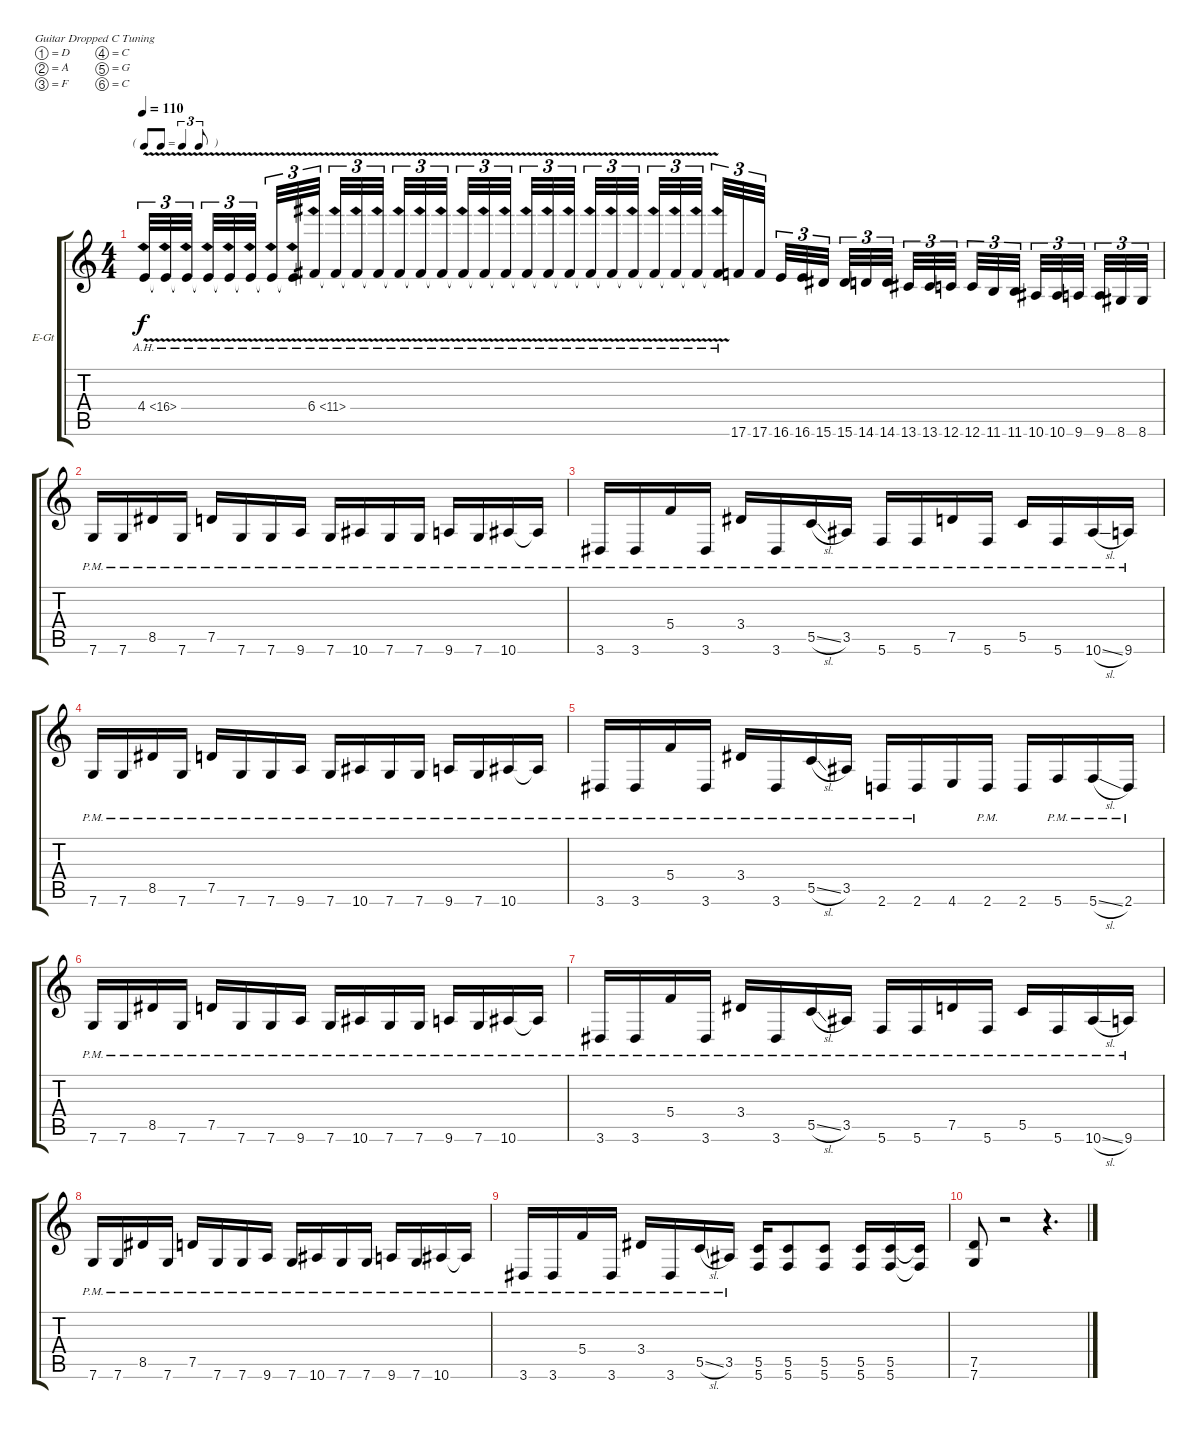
\bracketExtendMode groupsimilarinstruments
\firstSystemTrackNameOrientation horizontal
\otherSystemsTrackNameOrientation horizontal
\track ("Track 1" "E-Gt") {instrument distortionguitar}
\staff {score tabs}
\tuning (D4 A3 F3 C3 G2 C2)
\ts (4 4)
\tf triplet8th
\tempo 110
\clef g2
\ks c
4.4{ah 12 v t}.32{tu (3 2) dy f} 4.4{ah 12 v t}.32{tu (3 2)} 4.4{ah 12 v t}.32{tu (3 2)} 4.4{ah 12 v t}.32{tu (3 2)} 4.4{ah 12 v t}.32{tu (3 2)} 4.4{ah 12 v t}.32{tu (3 2)} 4.4{ah 12 v t}.32{tu (3 2)} 4.4{ah 12 v t}.32{tu (3 2)} 6.4{ah 5 v}.32{tu (3 2)} 6.4{ah 5 v t}.32{tu (3 2)} 6.4{ah 5 v t}.32{tu (3 2)} 6.4{ah 5 v t}.32{tu (3 2)} 6.4{ah 5 v t}.32{tu (3 2)} 6.4{ah 5 v t}.32{tu (3 2)} 6.4{ah 5 v t}.32{tu (3 2)} 6.4{ah 5 v t}.32{tu (3 2)} 6.4{ah 5 v t}.32{tu (3 2)} 6.4{ah 5 v t}.32{tu (3 2)} 6.4{ah 5 v t}.32{tu (3 2)} 6.4{ah 5 v t}.32{tu (3 2)} 6.4{ah 5 v t}.32{tu (3 2)} 6.4{ah 5 v t}.32{tu (3 2)} 6.4{ah 5 v t}.32{tu (3 2)} 6.4{ah 5 v t}.32{tu (3 2)} 6.4{ah 5 v t}.32{tu (3 2)} 6.4{ah 5 v t}.32{tu (3 2)} 6.4{ah 5 v t}.32{tu (3 2)} 6.4{ah 5 v t}.32{tu (3 2)} 17.6.32{tu (3 2)} 17.6.32{tu (3 2)} 16.6.32{tu (3 2)} 16.6.32{tu (3 2)} 15.6.32{tu (3 2)} 15.6.32{tu (3 2)} 14.6.32{tu (3 2)} 14.6.32{tu (3 2)} 13.6.32{tu (3 2)} 13.6.32{tu (3 2)} 12.6.32{tu (3 2)} 12.6.32{tu (3 2)} 11.6.32{tu (3 2)} 11.6.32{tu (3 2)} 10.6.32{tu (3 2)} 10.6.32{tu (3 2)} 9.6.32{tu (3 2)} 9.6.32{tu (3 2)} 8.6.32{tu (3 2)} 8.6.32{tu (3 2)} |
7.6{pm}.16 7.6{pm}.16 8.5{pm}.16 7.6{pm}.16 7.5{pm}.16 7.6{pm}.16 7.6{pm}.16 9.6{pm}.16 7.6{pm}.16 10.6{pm}.16 7.6{pm}.16 7.6{pm}.16 9.6{pm}.16 7.6{pm}.16 10.6{pm}.16 10.6{pm t}.16 |
3.6{pm}.16 3.6{pm}.16 5.4{pm}.16 3.6{pm}.16 3.4{pm}.16 3.6{pm}.16 5.5{sl pm}.16 3.5{pm}.16 5.6{pm}.16 5.6{pm}.16 7.5{pm}.16 5.6{pm}.16 5.5{pm}.16 5.6{pm}.16 10.6{sl pm}.16 9.6{pm}.16 |
7.6{pm}.16 7.6{pm}.16 8.5{pm}.16 7.6{pm}.16 7.5{pm}.16 7.6{pm}.16 7.6{pm}.16 9.6{pm}.16 7.6{pm}.16 10.6{pm}.16 7.6{pm}.16 7.6{pm}.16 9.6{pm}.16 7.6{pm}.16 10.6{pm}.16 10.6{pm t}.16 |
3.6{pm}.16 3.6{pm}.16 5.4{pm}.16 3.6{pm}.16 3.4{pm}.16 3.6{pm}.16 5.5{sl pm}.16 3.5{pm}.16 2.6{pm}.16 2.6{pm}.16 4.6.16 2.6{pm}.16 2.6.16 5.6{pm}.16 5.6{sl pm}.16 2.6{pm}.16 |
7.6{pm}.16 7.6{pm}.16 8.5{pm}.16 7.6{pm}.16 7.5{pm}.16 7.6{pm}.16 7.6{pm}.16 9.6{pm}.16 7.6{pm}.16 10.6{pm}.16 7.6{pm}.16 7.6{pm}.16 9.6{pm}.16 7.6{pm}.16 10.6{pm}.16 10.6{pm t}.16 |
3.6{pm}.16 3.6{pm}.16 5.4{pm}.16 3.6{pm}.16 3.4{pm}.16 3.6{pm}.16 5.5{sl pm}.16 3.5{pm}.16 5.6{pm}.16 5.6{pm}.16 7.5{pm}.16 5.6{pm}.16 5.5{pm}.16 5.6{pm}.16 10.6{sl pm}.16 9.6{pm}.16 |
7.6{pm}.16 7.6{pm}.16 8.5{pm}.16 7.6{pm}.16 7.5{pm}.16 7.6{pm}.16 7.6{pm}.16 9.6{pm}.16 7.6{pm}.16 10.6{pm}.16 7.6{pm}.16 7.6{pm}.16 9.6{pm}.16 7.6{pm}.16 10.6{pm}.16 10.6{pm t}.16 |
3.6{pm}.16 3.6{pm}.16 5.4{pm}.16 3.6{pm}.16 3.4{pm}.16 3.6{pm}.16 5.5{sl pm}.16 3.5{pm}.16 (5.5 5.6).16 (5.5 5.6).8 (5.5 5.6).8 (5.5 5.6).16 (5.5 5.6).16 (5.5{t} 5.6{t}).16 |
(7.5 7.6).8 r.2 r.4{d}
